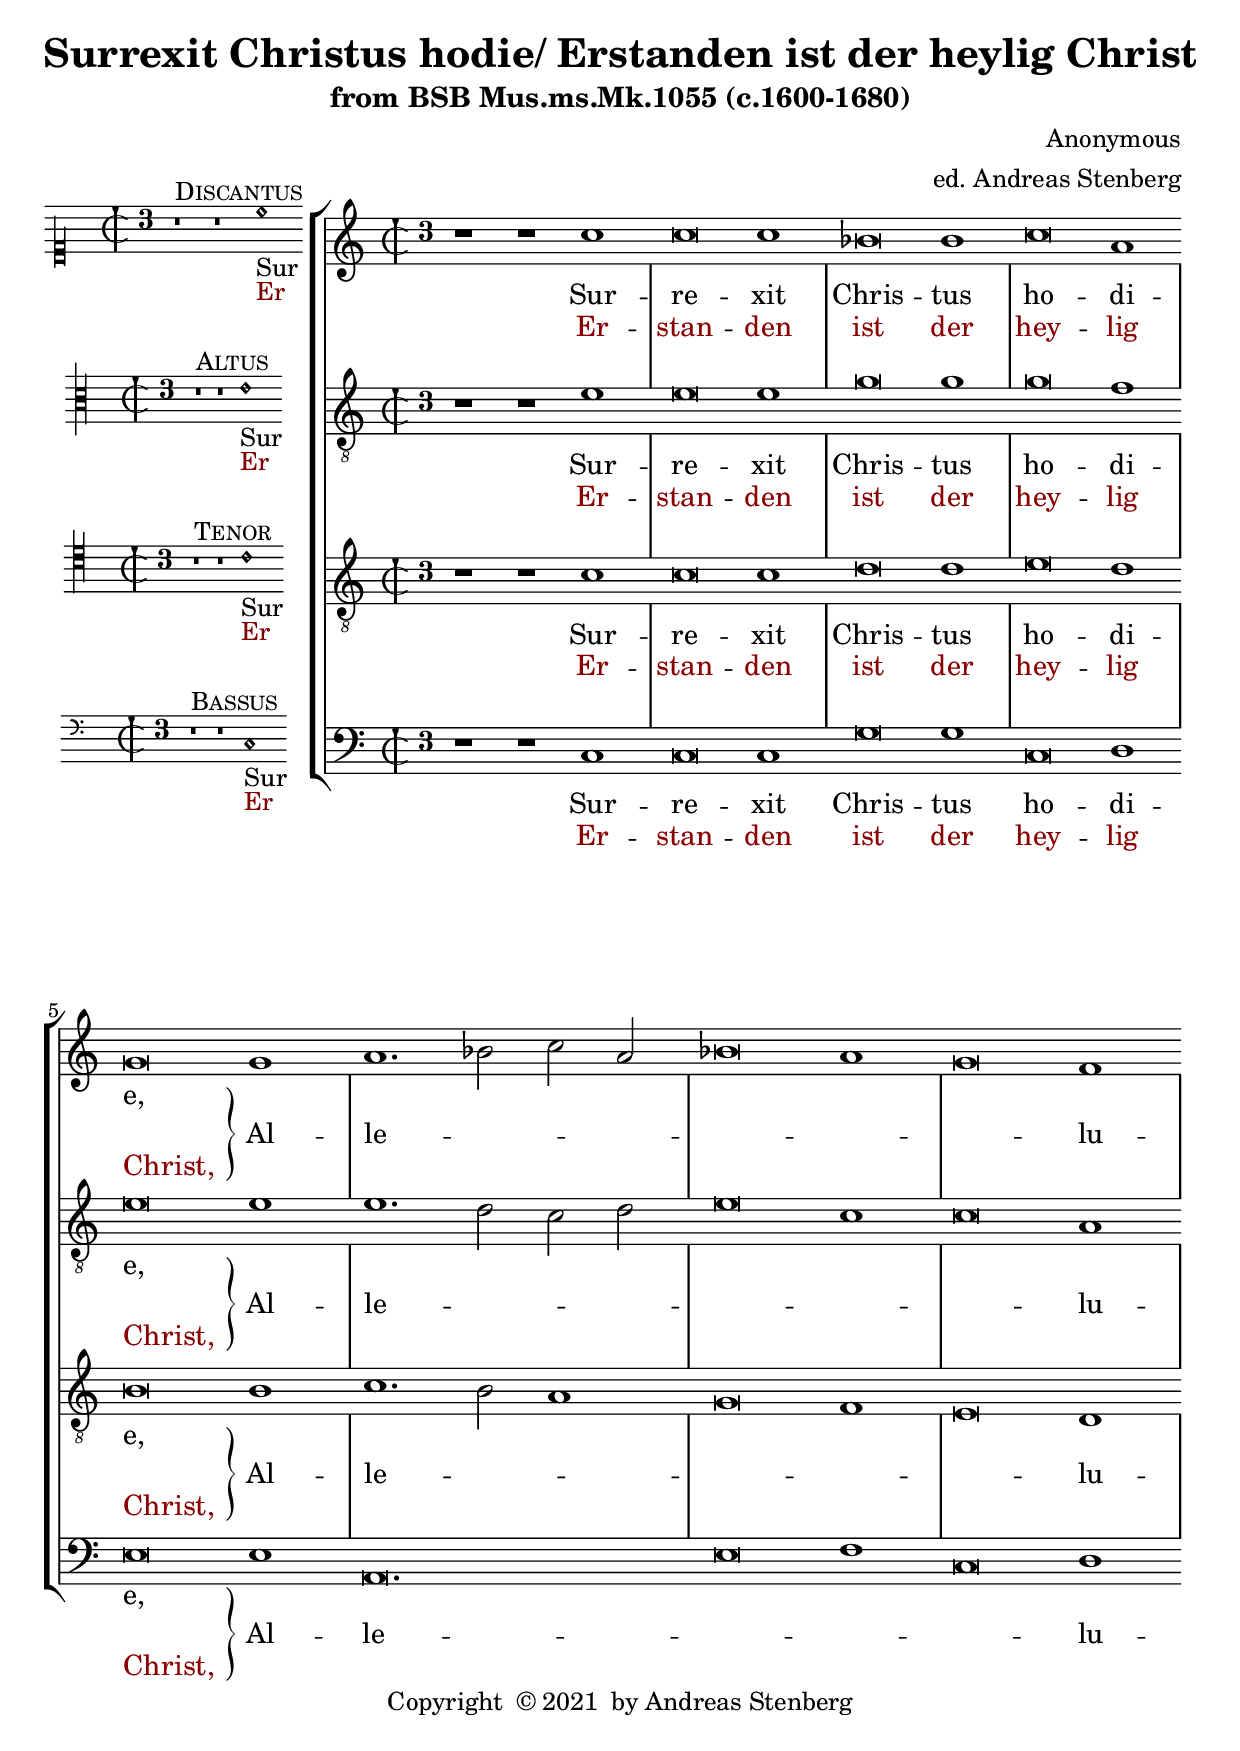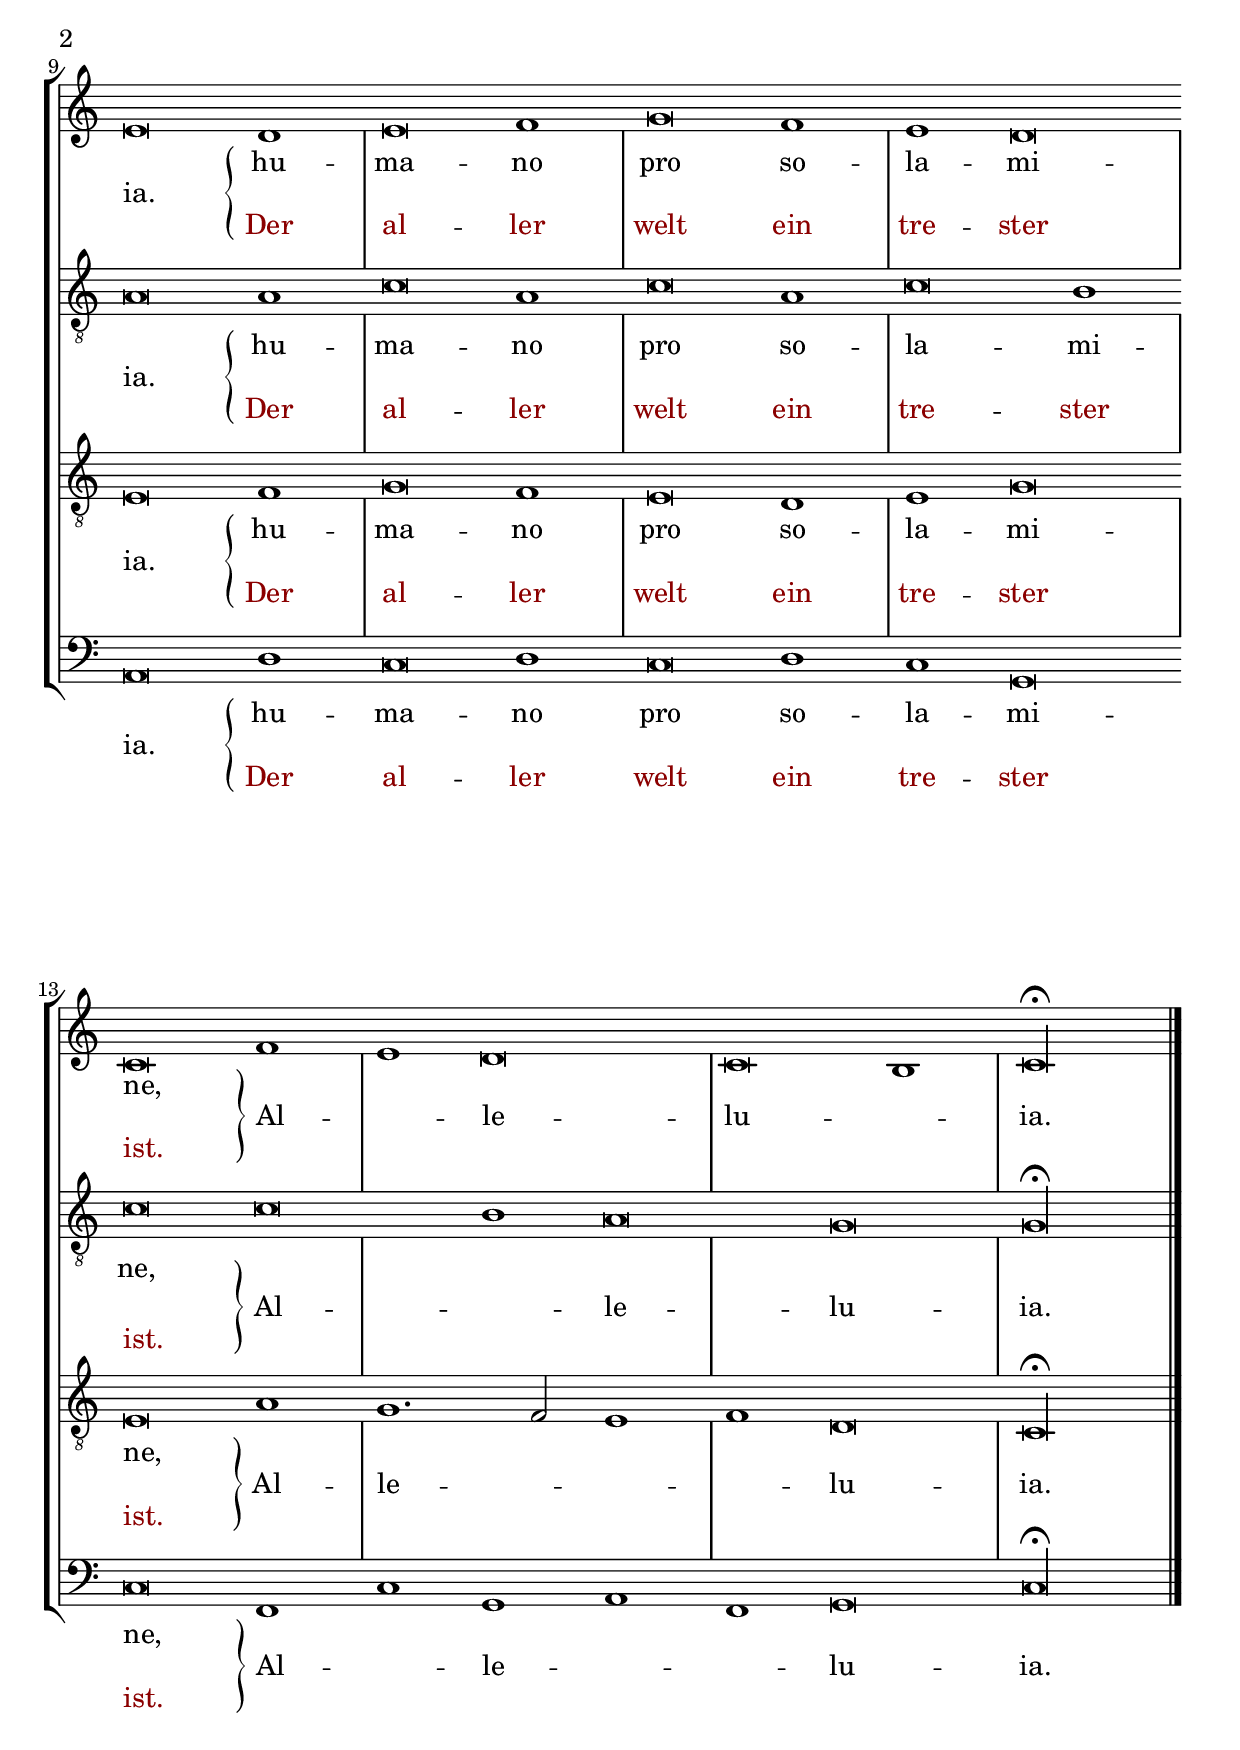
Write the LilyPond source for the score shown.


%%%%%%%%%%%%%%%%%%%%%%%%%%%%%%%%%%%%%%%%%%%%%%%%%%%%%%%%%%%%%%%%%%%
% This is a template based on the usual four part choir templater %
% where the voices have common lyrics at the the start but split  %
% to separate lyrics after a while.				  %
% This template is modyfied by AS from the one in the lilypond    %
% documentation.						  %
% This template is to be used for instance for fairly simple      %
% settings where the stanzas are set homophonicaly but twhere the %
% Chorus contains polyphony that require separate underlay for    %
% the different voices.						  %
%%%%%%%%%%%%%%%%%%%%%%%%%%%%%%%%%%%%%%%%%%%%%%%%%%%%%%%%%%%%%%%%%%%
\version "2.18.0"
\include "deutsch.ly"
ficta = \once \set suggestAccidentals =##t
#(define ((double-time-signature glyph a b) grob)
   (grob-interpret-markup grob
          (markup #:override '(baseline-skip . 2.5) #:number
                  (#:line ((markup (#:fontsize 4 #:musicglyph glyph))
                           (#:fontsize -1 #:column (a b)))))))
leftbrace = \set stanza = \markup {
  \hspace #1
  \translate #'(0 . 0.8) \left-brace #45 }

rightbrace = \set stanza = \markup {
  \hspace #1
  \translate #'(0 . 0.8) \right-brace #45 }
 #(set-global-staff-size 22)
\layout {
  \context {
    \Lyrics
    \name AltLyrics
    \alias Lyrics
    \override StanzaNumber.font-series = #'medium
%    \override LyricText.font-shape = #'italic
    \override LyricText.color = #(x11-color 'darkred)
  }
  \context {
    \StaffGroup
    \accepts AltLyrics
  }
}
\header {
  title = \markup {
    \center-column {
      "Surrexit Christus hodie/ Erstanden ist der heylig Christ"
%      "Wann er zu nacht"
%      \vspace #0.5
    }
  }
  subtitle = "from BSB Mus.ms.Mk.1055 (c.1600-1680)"
  composer = "Anonymous"
  arranger = "ed. Andreas Stenberg"
  poet = ""
  meter =""
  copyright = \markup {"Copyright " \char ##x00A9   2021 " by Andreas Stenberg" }
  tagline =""
}
global = {
  \key c \major
}

sopMusic = \relative c' {

  \set Score.tempoHideNote = ##t
  \tempo \longa. = 46
  \override Score.TimeSignature.stencil =
      #(double-time-signature  "timesig.mensural22" "3" "")
  \time 2/2
  \set Timing.measureLength = #(ly:make-moment 3/1)
  \override Staff.BarLine.transparent = ##t
  r1 r1 c'1 \noBreak
  c\breve c1 \noBreak
  b\breve b1 \noBreak
  c\breve a1
  g\breve g1\noBreak
  a1.( b2 c2 a2 \noBreak
  b\breve a1 \noBreak
  g\breve) f1
  e\breve d1 \noBreak
  e\breve f1 \noBreak
  g\breve f1 \noBreak
  e1 d\breve \noPageBreak
  c\breve f1( \noBreak
  e1) d\breve \noBreak
  c\breve( h1) \noBreak
  \cadenzaOn
  c\longa^\fermata
  \revert Staff.BarLine.transparent
  \bar "|."
  \cadenzaOff
}
sopWords = \lyricmode {
  Sur -- re -- xit Chris -- tus ho -- di -- e,
  \repeat unfold 4 { _ }
  hu -- ma -- no pro  so -- la -- mi -- ne,
  \repeat unfold 4 { _ }
  Hu -- ma -- no
  pro -- "se -"
}
sopRefrWords = \lyricmode {
  \repeat unfold 8 { _ }
  \rightbrace
  Al -- le -- lu -- ia.
  \leftbrace
  \repeat unfold 8 { _ }
  \rightbrace
  Al -- le -- lu -- ia.
  \leftbrace
  _ _ _ _ _
    "- ia."

}
sopWordsII = \lyricmode {
  Er -- stan -- den ist der hey -- lig Christ,
  \repeat unfold 4 { _ }
  Der al -- ler welt ein tre -- ster ist.
  \repeat unfold 4 { _ }
  Der al -- ker welt ein
}
altoMusic = \relative c' {
  \override Staff.BarLine.transparent = ##t
  \clef "G_8"
  r1 r1 e1
  e\breve e1
  g\breve g1
  g\breve f1
  e\breve e1
  e1.( d2 c2 d2
  e\breve c1
  c\breve) a1
  a\breve a1
  c\breve a1
  c\breve a1
  c\breve h1
  c\breve
  c\breve( h1)
  a\breve
  g\breve
  g\longa^\fermata
  \revert Staff.BarLine.transparent
}
altoWords = \lyricmode {
  Sur -- re -- xit Chris -- tus ho -- di -- e,
  \repeat unfold 4 { _ }
  hu -- ma -- no pro  so -- la -- mi -- ne,

}
altoRefrWords = \lyricmode {
  \repeat unfold 8 { _ }
  \rightbrace
  Al -- le -- lu -- ia.
  \leftbrace
  \repeat unfold 8 { _ }
  \rightbrace
  Al -- le -- lu -- ia.
    "- ia."

}
altoWordsII = \lyricmode {
  Er -- stan -- den ist der hey -- lig Christ,
  \repeat unfold 4 { _ }
  Der al -- ler welt ein tre -- ster ist.
  \repeat unfold 4 { _ }
}
tenorMusic = \relative c {
  \clef "G_8"
  \override Staff.BarLine.transparent = ##t
   r1 r1 c'1
   c\breve c1
   d\breve d1
   e\breve d1
   h\breve h1
   c1.( h2 a1
   g\breve f1
   e\breve) d1
   e\breve f1
   g\breve f1
   e\breve d1
   e1 g\breve
   e\breve a1
   g1.( f2 e1
   f1) d\breve
   c\longa^\fermata
  \revert Staff.BarLine.transparent
}
tenorWords = \lyricmode {
  Sur -- re -- xit Chris -- tus ho -- di -- e,
  \repeat unfold 4 { _ }
  hu -- ma -- no pro  so -- la -- mi -- ne,
  \repeat unfold 4 { _ }
  Hu -- ma -- no
}
tenorRefrWords = \lyricmode {
  \repeat unfold 8 { _ }
  \rightbrace
  Al -- le -- lu -- ia.
  \leftbrace
  \repeat unfold 8 { _ }
  \rightbrace
  Al -- le -- lu -- ia.
  _ _ _
    "- ia."

}
tenorWordsII = \lyricmode {
  Er -- stan -- den ist der hey -- lig Christ,
  \repeat unfold 4 { _ }
  Der al -- ler welt ein tre -- ster ist.
  \repeat unfold 4 { _ }
  Der al -- ler
}
bassMusic = \relative c {
  \override Staff.BarLine.transparent = ##t
  r1 r1 c1
  c\breve c1
  g'\breve g1
  c,\breve  d1
  e\breve  e1
  a,\breve.(
  e'\breve f1
  c\breve) d1
  a\breve d1
  c\breve d1
  c\breve d1
  c1 g\breve
  c\breve f,1(
  c'1) g1( a1
  f1)  g\breve
  c\longa^\fermata
  \revert Staff.BarLine.transparent
  }

bassWords = \lyricmode {
  Sur -- re -- xit Chris -- tus ho -- di -- e,
  \repeat unfold 4 { _ }
  hu -- ma -- no pro  so -- la -- mi -- ne,
  \repeat unfold 4 { _ }
  "hu -"
}
bassRefrWords = \lyricmode {
    \repeat unfold 8 { _ }
  \rightbrace
  Al -- le -- lu -- ia.
  \leftbrace
  \repeat unfold 8 { _ }
  \rightbrace
  Al -- le -- lu -- ia.
  _   "- ia."

}
bassWordsII = \lyricmode {
  Er -- stan -- den ist der hey -- lig Christ,
  \repeat unfold 4 { _ }
  Der al -- ler welt ein tre -- ster ist.
  \repeat unfold 4 { _ }
  Der
}
incipitDiscantus = \markup {
  \score {
    {
      %      \set Staff.instrumentName = #"Tenor "
      \override NoteHead.style = #'neomensural
      \override Rest.style = #'neomensural
      \override Staff.TimeSignature.style = #'mensural
      \cadenzaOn
      \clef "petrucci-c1"
      \key c \major
  \override Score.TimeSignature.stencil =
      #(double-time-signature  "timesig.mensural22" "3" "")
      \time 2/2

      r1^\markup { \smallCaps"Discantus"}
      r1 c''1_"Sur"_\markup \with-color #darkred "Er"
    }
    \layout {
      \context {
        \Voice
        \remove "Ligature_bracket_engraver"
        \consists "Mensural_ligature_engraver"
      }
      line-width = 4.5\cm
    }
  }
}


incipitAltus = \markup {
  \score {
    {
      %      \set Staff.instrumentName = #"Tenor "
      \override NoteHead.style = #'neomensural
      \override Rest.style = #'neomensural
      \override Staff.TimeSignature.style = #'mensural
      \cadenzaOn
      \clef "petrucci-c3"
      \key c \major
  \override Score.TimeSignature.stencil =
      #(double-time-signature  "timesig.mensural22" "3" "")
      \time 2/2
      r1^\markup \smallCaps"Altus"
      r1 e'1_"Sur"_\markup \with-color #darkred "Er"

    }
    \layout {
      \context {
        \Voice
        \remove "Ligature_bracket_engraver"
        \consists "Mensural_ligature_engraver"
      }
      line-width = 4.5\cm
    }
  }
}


incipitTenor = \markup {
  \score {
    {
      %      \set Staff.instrumentName = #"Tenor "
      \override NoteHead.style = #'neomensural
      \override Rest.style = #'neomensural
      \override Staff.TimeSignature.style = #'mensural
      \cadenzaOn
      \clef "petrucci-c4"
      \key c \major
  \override Score.TimeSignature.stencil =
      #(double-time-signature  "timesig.mensural22" "3" "")
      \time 2/2
      r1 ^\markup \smallCaps"Tenor"
      r1 c'1_"Sur"_\markup \with-color #darkred "Er"
    }
    \layout {
      \context {
        \Voice
        \remove "Ligature_bracket_engraver"
        \consists "Mensural_ligature_engraver"
      }
      line-width = 5.0\cm
    }
  }
}
#(append! supported-clefs '(("mensural-f3" . ("clefs.mensural.f" 0 0))))

incipitBassus = \markup {
  \score {
    {
      %      \set Staff.instrumentName = #"Tenor "
      \override NoteHead.style = #'neomensural
      \override Rest.style = #'neomensural
      \override Staff.TimeSignature.style = #'mensural
      \cadenzaOn
      \clef "mensural-f"
      \key c \major
  \override Score.TimeSignature.stencil =
      #(double-time-signature  "timesig.mensural22" "3" "")
      \time 2/2
      r1^\markup \smallCaps"Bassus"
      r1 c1_"Sur"_\markup \with-color #darkred "Er"

    }
    \layout {
      \context {
        \Voice
        \remove "Ligature_bracket_engraver"
        \consists "Mensural_ligature_engraver"
      }
      line-width = 4.5\cm
    }
  }
}


\score {
  <<
    \new StaffGroup \with {
      \override VerticalAxisGroup.staff-staff-spacing = #'((basic-distance . 12))
    } <<
      \new Staff = treble <<
        \set Staff.instrumentName = \incipitDiscantus
        \new Voice = "sopranos" {
          \set  Staff.midiInstrument ="choir aahs"
          %	\voiceOne
          << \global \sopMusic >>
        }
      >>
      \new Lyrics = sopranos { s1 }
      \new Lyrics = sopranosRefr { s1 }
      \new AltLyrics = sopranos { s1 }

      \new Staff = "medius" <<
        \set Staff.instrumentName = \incipitAltus

        \new Voice = "altos" {
          %	\voiceTwo
          \set  Staff.midiInstrument ="choir aahs"
          << \global \altoMusic >>
        }
      >>
      \new Lyrics = "altos" { s1 }
      \new Lyrics = "altosRefr" { s1 }
      \new AltLyrics = "altos" { s1 }

      \new Staff = tenors <<
        \set Staff.instrumentName = \incipitTenor

        \clef "treble"
        \new Voice = "tenors" {
          \set  Staff.midiInstrument ="choir aahs"
          %	\voiceOne
          << \global \tenorMusic >>
        }
      >>
      \new Lyrics = "tenors" { s1 }
      \new Lyrics = "tenorsRefr" { s1 }
      \new AltLyrics = "tenors" { s1 }

      \new Staff ="basses" {
        \set Staff.instrumentName = \incipitBassus

        \new Voice = "basses" {
          \set  Staff.midiInstrument ="choir aahs"
          \clef "bass"
          %	\voiceTwo
          << \global \bassMusic >>
        }
      }
    >>

    \new Lyrics = basses { s1 }
    \new Lyrics = bassesRefr { s1 }
    \new AltLyrics = basses { s1 }

    \context Lyrics = sopranos \lyricsto sopranos \sopWords
    \context Lyrics = sopranosRefr \lyricsto sopranos \sopRefrWords
    \context AltLyrics = sopranos \lyricsto sopranos \sopWordsII
    \context Lyrics = altos \lyricsto altos \altoWords
    \context Lyrics = altosRefr \lyricsto altos \altoRefrWords
    \context AltLyrics = altos \lyricsto altos \altoWordsII
    \context Lyrics = tenors \lyricsto tenors \tenorWords
    \context Lyrics = tenorsRefr \lyricsto tenors \tenorRefrWords
    \context AltLyrics = tenors \lyricsto tenors \tenorWordsII
    \context Lyrics = basses \lyricsto basses \bassWords
    \context Lyrics = bassesRefr \lyricsto basses \bassRefrWords
    \context AltLyrics = basses \lyricsto basses \bassWordsII
  >>
  \layout {
    \context {
      \Score
      % no bars in staves
      %      \override BarLine.transparent = ##t

    }
    % the next three instructions keep the lyrics between the bar lines
    \context {
      \Lyrics
      \consists "Bar_engraver"
      \override BarLine.transparent = ##t
    }
    \context {
      \StaffGroup
      \consists "Separating_line_group_engraver"
    }
    \context {
      \Voice
      % no slurs
      \override Slur.transparent = ##t
      % Comment in the below "\remove" command to allow line
      % breaking also at those barlines where a note overlaps
      % into the next bar.  The command is commented out in this
      % short example score, but especially for large scores, you
      % will typically yield better line breaking and thus improve
      % overall spacing if you comment in the following command.
      %\remove "Forbid_line_break_engraver"
    \override TextScript.padding = #1
  }
  indent = 4.5\cm
  }

}

\markup {
  \column {
    \vspace #1.5
    \line {
      \hspace #0.2
      \column {
        \line { \concat { \with-color #darkred "S" urrexit } Christus hodie, }
        \line { Humano pro solamine, }
        \vspace #0.5
        \line {\with-color #darkred \concat {\with-color #black "M" "ortem qui passus pridie," } }
        \line {\with-color #darkred "Miserrimo pro homine," }
        \vspace #0.5
        \line { \concat { \with-color #darkred "M" ulieres } ad tumulum, }
        \line { Trementes quærunt Dominum, }
        \vspace #0.5
        \line { \with-color #darkred \concat {\with-color #black "I" "n hoc paschali gaudio,"  } }
        \line { \with-color #darkred "Benedicamus domino," }
      }
      \hspace #2.7
      \column {
        \vspace #4.2
      \right-brace #105
      }
      \hspace #0.9
      \column {
        \vspace #4.5
        \line { \with-color #darkred  Alleluia, alleluia. }
      }
      \hspace #5.2
      \column {
        \line { \concat { \with-color #darkred "E" rstanden } ist der heylig Christ }
        \line { Der aller welt ein trester ist, }
        \vspace #0.5
        \line { \with-color #darkred \concat {\with-color #black "D" "ieser den todt ersitten hast," }}
        \line { \with-color #darkred "Von unser sündt und missethat," }
        \vspace #0.5
        \line { \concat { \with-color #darkred "D" rey } frawen zue dem grabe gahn, }
        \line { Die suechen Christum de herren schon, }
        \vspace #0.5
        \line { \with-color #darkred \concat {\with-color #black "I" "n disser Österlichen zeidt," }}
        \line { \with-color #darkred "Sey Gott gelobt in Evigkheidt," }
      }
      \hspace #2.7
      \column {
        \vspace #4.2
      \right-brace #105
      }
      \hspace #0.9
      \column {
        \vspace #4.5
        \line { \with-color #darkred Alleluia, alleluia. }
      }
%      \hspace #0.2
    }
  }
}
%% for midi
\score {
  \unfoldRepeats
  <<
    \new StaffGroup <<
      \new Staff = treble <<
        \set Staff.instrumentName = \incipitDiscantus
        \new Voice = "sopranos" {
          \set  Staff.midiInstrument ="choir aahs"
          %	\voiceOne
          << \global \sopMusic >>
        }
      >>
      \new Lyrics = sopranos { s1 }

      \new Staff = "medius" <<
        \set Staff.instrumentName = \incipitAltus

        \new Voice = "altos" {
          %	\voiceTwo
          \set  Staff.midiInstrument ="choir aahs"
          << \global \altoMusic >>
        }
      >>

      \new Lyrics = "altos" { s1 }
      \new Staff = tenors <<
        \set Staff.instrumentName = \incipitTenor

        \clef "treble"
        \new Voice = "tenors" {
          \set  Staff.midiInstrument ="choir aahs"
          %	\voiceOne
          << \global \tenorMusic >>
        }
      >>
      \new Lyrics = "tenors" { s1 }

      \new Staff ="basses" {
        \set Staff.instrumentName = \incipitBassus

        \new Voice = "basses" {
          \set  Staff.midiInstrument ="choir aahs"
          \clef "G_8"
          %	\voiceTwo
          << \global \bassMusic >>
        }
      }
    >>
    \new Lyrics = basses { s1 }

    \context Lyrics = sopranos \lyricsto sopranos \sopWords
    \context Lyrics = altos \lyricsto altos \altoWords
    \context Lyrics = tenors \lyricsto tenors \tenorWords
    \context Lyrics = basses \lyricsto basses \bassWords
  >>
  \midi {}
}
\paper {
  system-count = #8
  page-breaking = #ly:minimal-breaking
  ragged-bottom = ##f
  ragged-last-bottom = ##t
  ragged-last = ##f

}

%{
convert-ly.py (GNU LilyPond) 2.18.2  convert-ly.py: Processing `'...
Applying conversion: 2.15.7, 2.15.9, 2.15.10, 2.15.16, 2.15.17,
2.15.18, 2.15.19, 2.15.20, 2.15.25, 2.15.32, 2.15.39, 2.15.40,
2.15.42, 2.15.43, 2.16.0, 2.17.0, 2.17.4, 2.17.5, 2.17.6, 2.17.11,
2.17.14, 2.17.15, 2.17.18, 2.17.19, 2.17.20, 2.17.25, 2.17.27,
2.17.29, 2.17.97, 2.18.0
%}
